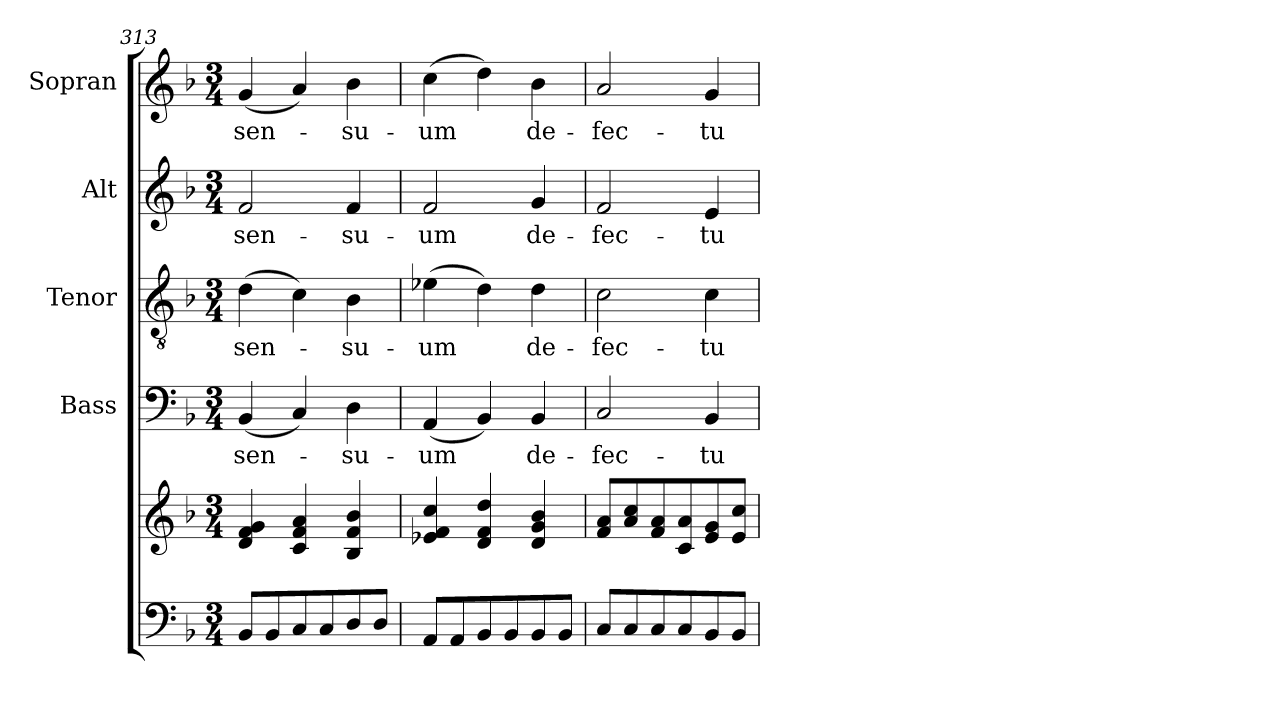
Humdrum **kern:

**kern	**kern	**kern	**text	**kern	**text	**kern	**text	**kern	**text
*part5	*part5	*part4	*part4	*part3	*part3	*part2	*part2	*part1	*part1
*staff6	*staff5	*staff4	*staff4	*staff3	*staff3	*staff2	*staff2	*staff1	*staff1
*	*	*I"Bass	*	*I"Tenor	*	*I"Alt	*	*I"Sopran	*
*	*	*I'B.	*	*I'T.	*	*I'A.	*	*I'S.	*
*clefF4	*clefG2	*clefF4	*	*clefGv2	*	*clefG2	*	*clefG2	*
*k[b-]	*k[b-]	*k[b-]	*	*k[b-]	*	*k[b-]	*	*k[b-]	*
*F:	*F:	*F:	*	*F:	*	*F:	*	*F:	*
*M3/4	*M3/4	*M3/4	*	*M3/4	*	*M3/4	*	*M3/4	*
=313	=313	=313	=313	=313	=313	=313	=313	=313	=313
!	!	!	!LO:LY:b	!	!LO:LY:b	!	!LO:LY:b	!	!LO:LY:b
8BB-/L	4d/ 4f/ 4g/	(<4BB-/	sen-	(>4d\	sen-	2f/	sen-	(<4g/	sen-
8BB-/	.	.	.	.	.	.	.	.	.
8C/	4c/ 4f/ 4a/	4C/)	.	4c\)	.	.	.	4a/)	.
8C/	.	.	.	.	.	.	.	.	.
!	!	!	!LO:LY:b	!	!LO:LY:b	!	!LO:LY:b	!	!LO:LY:b
8D/	4B-/ 4f/ 4b-/	4D\	-su-	4B-\	-su-	4f/	-su-	4b-\	-su-
8D/J	.	.	.	.	.	.	.	.	.
=314	=314	=314	=314	=314	=314	=314	=314	=314	=314
!	!	!	!LO:LY:b	!	!LO:LY:b	!	!LO:LY:b	!	!LO:LY:b
8AA/L	4e-X/ 4f/ 4cc/	(<4AA/	-um	(>4e-X\	-um	2f/	-um	(>4cc\	-um
8AA/	.	.	.	.	.	.	.	.	.
8BB-/	4d/ 4f/ 4dd/	4BB-/)	.	4d\)	.	.	.	4dd\)	.
8BB-/	.	.	.	.	.	.	.	.	.
!	!	!	!LO:LY:b	!	!LO:LY:b	!	!LO:LY:b	!	!LO:LY:b
8BB-/	4d/ 4g/ 4b-/	4BB-/	de-	4d\	de-	4g/	de-	4b-\	de-
8BB-/J	.	.	.	.	.	.	.	.	.
!!LO:LB:g=z
=315	=315	=315	=315	=315	=315	=315	=315	=315	=315
!	!	!	!LO:LY:b	!	!LO:LY:b	!	!LO:LY:b	!	!LO:LY:b
8C/L	8f/ 8a/L	2C/	-fec-	2c\	-fec-	2f/	-fec-	2a/	-fec-
8C/	8a/ 8cc/	.	.	.	.	.	.	.	.
8C/	8f/ 8a/	.	.	.	.	.	.	.	.
8C/	8c/ 8a/	.	.	.	.	.	.	.	.
!	!	!	!LO:LY:b	!	!LO:LY:b	!	!LO:LY:b	!	!LO:LY:b
8BB-/	8e/ 8g/	4BB-/	-tu-	4c\	-tu-	4e/	-tu-	4g/	-tu-
8BB-/J	8e/ 8cc/J	.	.	.	.	.	.	.	.
=	=	=	=	=	=	=	=	=	=
*-	*-	*-	*-	*-	*-	*-	*-	*-	*-
